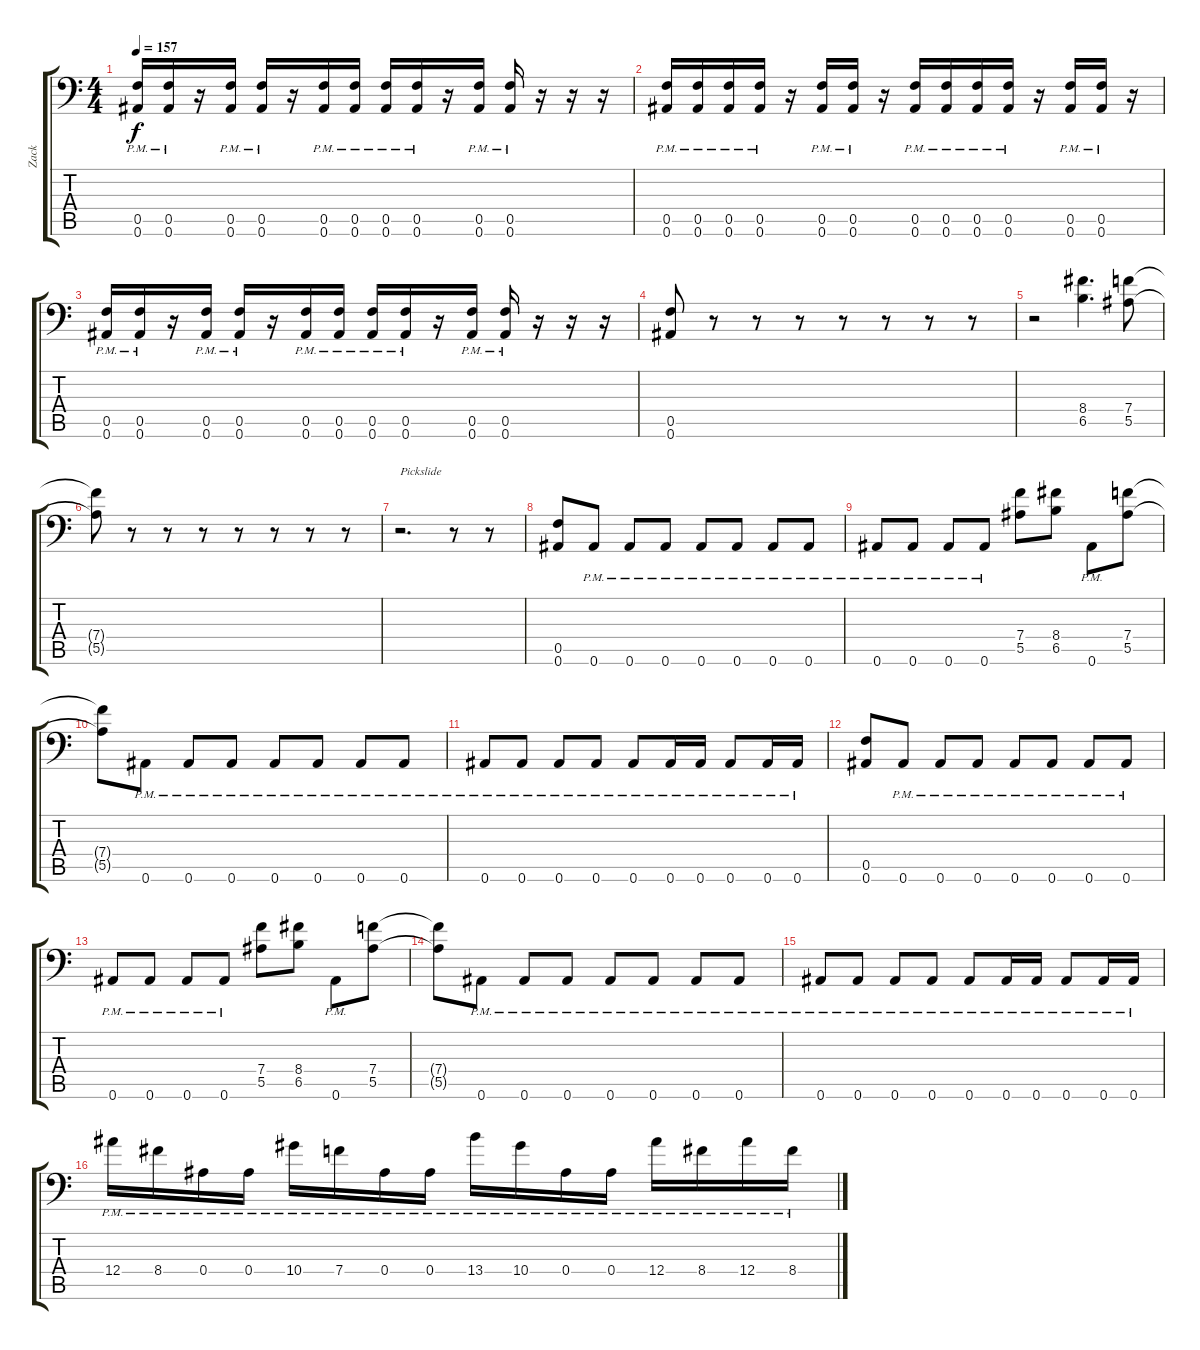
\track ("Zack" "Zack") {instrument distortionguitar}
\staff {score tabs}
\tuning (C4 G3 Eb3 Bb2 F2 Bb1) {hide}
\ts (4 4)
\tempo 157
\clef f4
\ks c
(0.5{pm} 0.6{pm}).16{dy f} (0.5{pm} 0.6{pm}).16 r.16 (0.5{pm} 0.6{pm}).16 (0.5{pm} 0.6{pm}).16 r.16 (0.5{pm} 0.6{pm}).16 (0.5{pm} 0.6{pm}).16 (0.5{pm} 0.6{pm}).16 (0.5{pm} 0.6{pm}).16 r.16 (0.5{pm} 0.6{pm}).16 (0.5{pm} 0.6{pm}).16 r.16 r.16 r.16 |
(0.5{pm} 0.6{pm}).16 (0.5{pm} 0.6{pm}).16 (0.5{pm} 0.6{pm}).16 (0.5{pm} 0.6{pm}).16 r.16 (0.5{pm} 0.6{pm}).16 (0.5{pm} 0.6{pm}).16 r.16 (0.5{pm} 0.6{pm}).16 (0.5{pm} 0.6{pm}).16 (0.5{pm} 0.6{pm}).16 (0.5{pm} 0.6{pm}).16 r.16 (0.5{pm} 0.6{pm}).16 (0.5{pm} 0.6{pm}).16 r.16 |
(0.5{pm} 0.6{pm}).16 (0.5{pm} 0.6{pm}).16 r.16 (0.5{pm} 0.6{pm}).16 (0.5{pm} 0.6{pm}).16 r.16 (0.5{pm} 0.6{pm}).16 (0.5{pm} 0.6{pm}).16 (0.5{pm} 0.6{pm}).16 (0.5{pm} 0.6{pm}).16 r.16 (0.5{pm} 0.6{pm}).16 (0.5{pm} 0.6{pm}).16 r.16 r.16 r.16 |
(0.5 0.6).8 r.8 r.8 r.8 r.8 r.8 r.8 r.8 |
r.2 (8.4 6.5).4{d} (7.4 5.5).8 |
(7.4{t} 5.5{t}).8 r.8 r.8 r.8 r.8 r.8 r.8 r.8 |
r.2{d txt "Pickslide"} r.8 r.8 |
(0.5 0.6).8 0.6{pm}.8 0.6{pm}.8 0.6{pm}.8 0.6{pm}.8 0.6{pm}.8 0.6{pm}.8 0.6{pm}.8 |
0.6{pm}.8 0.6{pm}.8 0.6{pm}.8 0.6{pm}.8 (7.4 5.5).8 (8.4 6.5).8 0.6{pm}.8 (7.4 5.5).8 |
(7.4{t} 5.5{t}).8 0.6{pm}.8 0.6{pm}.8 0.6{pm}.8 0.6{pm}.8 0.6{pm}.8 0.6{pm}.8 0.6{pm}.8 |
0.6{pm}.8 0.6{pm}.8 0.6{pm}.8 0.6{pm}.8 0.6{pm}.8 0.6{pm}.16 0.6{pm}.16 0.6{pm}.8 0.6{pm}.16 0.6{pm}.16 |
(0.5 0.6).8 0.6{pm}.8 0.6{pm}.8 0.6{pm}.8 0.6{pm}.8 0.6{pm}.8 0.6{pm}.8 0.6{pm}.8 |
0.6{pm}.8 0.6{pm}.8 0.6{pm}.8 0.6{pm}.8 (7.4 5.5).8 (8.4 6.5).8 0.6{pm}.8 (7.4 5.5).8 |
(7.4{t} 5.5{t}).8 0.6{pm}.8 0.6{pm}.8 0.6{pm}.8 0.6{pm}.8 0.6{pm}.8 0.6{pm}.8 0.6{pm}.8 |
0.6{pm}.8 0.6{pm}.8 0.6{pm}.8 0.6{pm}.8 0.6{pm}.8 0.6{pm}.16 0.6{pm}.16 0.6{pm}.8 0.6{pm}.16 0.6{pm}.16 |
12.4{pm}.16 8.4{pm}.16 0.4{pm}.16 0.4{pm}.16 10.4{pm}.16 7.4{pm}.16 0.4{pm}.16 0.4{pm}.16 13.4{pm}.16 10.4{pm}.16 0.4{pm}.16 0.4{pm}.16 12.4{pm}.16 8.4{pm}.16 12.4{pm}.16 8.4{pm}.16
